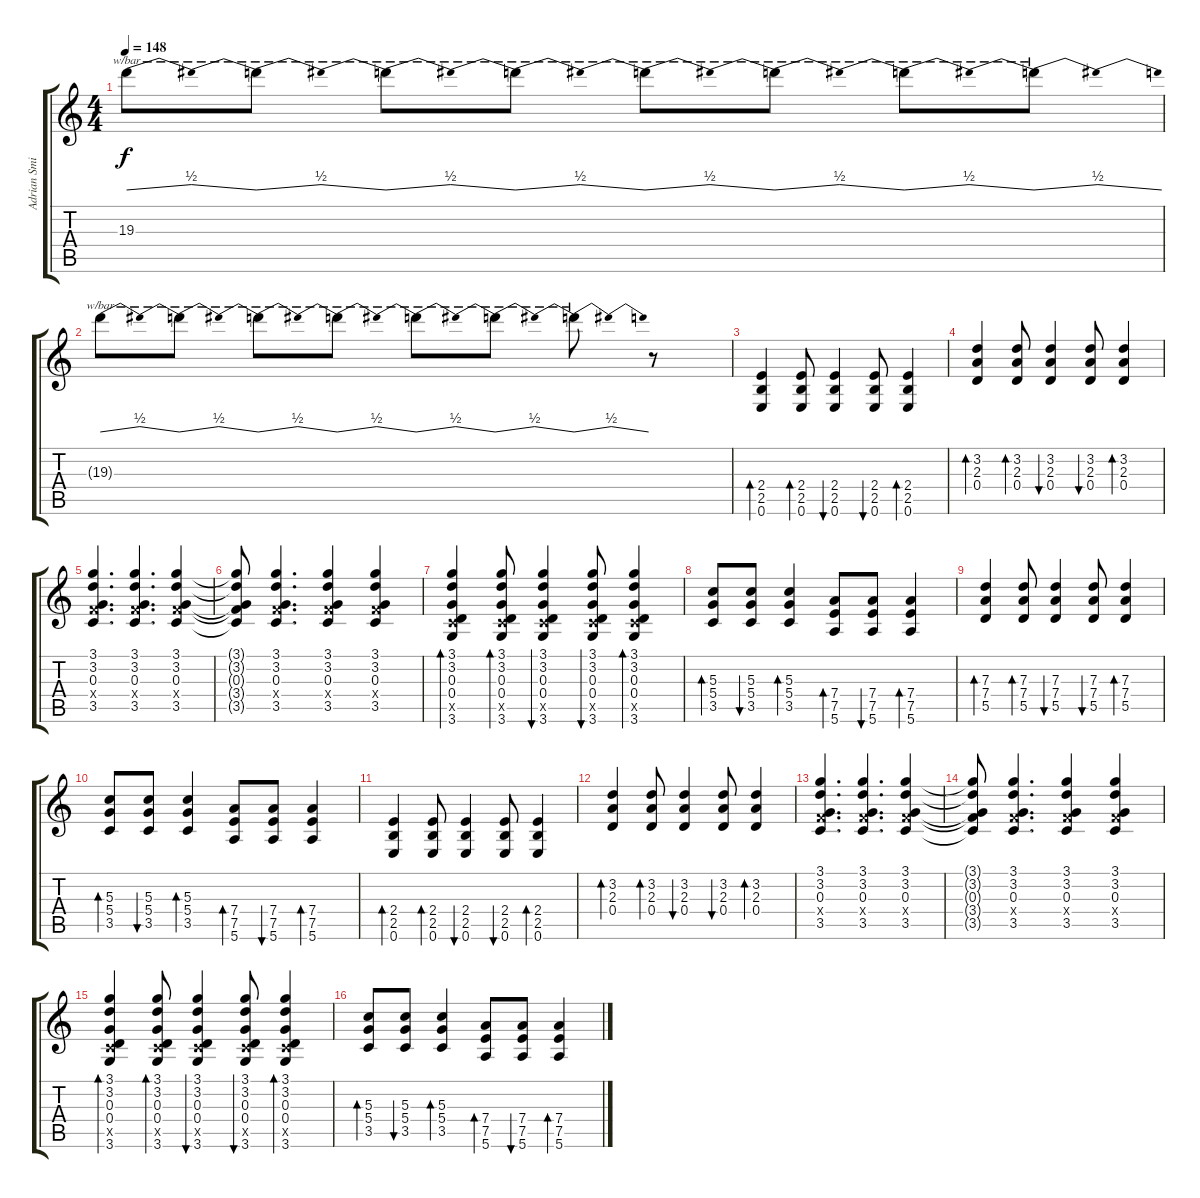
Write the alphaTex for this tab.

\track ("Adrian Smith" "Adrian Smi") {instrument distortionguitar}
\staff {score tabs}
\tuning (E4 B3 G3 D3 A2 E2) {hide}
\ts (4 4)
\tempo 148
\clef g2
\ks c
19.3{t}.8{tbe (dip default 0 0 30 2 60 0) dy f} 19.3{t}.8{tbe (dip default 0 0 30 2 60 0)} 19.3{t}.8{tbe (dip default 0 0 30 2 60 0)} 19.3{t}.8{tbe (dip default 0 0 30 2 60 0)} 19.3{t}.8{tbe (dip default 0 0 30 2 60 0)} 19.3{t}.8{tbe (dip default 0 0 30 2 60 0)} 19.3{t}.8{tbe (dip default 0 0 30 2 60 0)} 19.3{t}.8{tbe (dip default 0 0 30 2 60 0)} |
19.3{t}.8{tbe (dip default 0 0 30 2 60 0)} 19.3{t}.8{tbe (dip default 0 0 30 2 60 0)} 19.3{t}.8{tbe (dip default 0 0 30 2 60 0)} 19.3{t}.8{tbe (dip default 0 0 30 2 60 0)} 19.3{t}.8{tbe (dip default 0 0 30 2 60 0)} 19.3{t}.8{tbe (dip default 0 0 30 2 60 0)} 19.3{t}.8{tbe (dip default 0 0 30 2 60 0)} r.8 |
(2.4 2.5 0.6).4{bd 30 volume 11} (2.4 2.5 0.6).8{bd 30} (2.4 2.5 0.6).4{bu 30} (2.4 2.5 0.6).8{bu 30} (2.4 2.5 0.6).4{bd 60} |
(3.2 2.3 0.4).4{bd 30} (3.2 2.3 0.4).8{bd 30} (3.2 2.3 0.4).4{bu 30} (3.2 2.3 0.4).8{bu 30} (3.2 2.3 0.4).4{bd 60} |
(3.1 3.2 0.3 3.4{x} 3.5).4{d} (3.1 3.2 0.3 3.4{x} 3.5).4{d} (3.1 3.2 0.3 3.4{x} 3.5).4 |
(3.1{t} 3.2{t} 0.3{t} 3.4{t} 3.5{t}).8 (3.1 3.2 0.3 3.4{x} 3.5).4{d} (3.1 3.2 0.3 3.4{x} 3.5).4 (3.1 3.2 0.3 3.4{x} 3.5).4 |
(3.1 3.2 0.3 0.4 3.5{x} 3.6).4{bd 30} (3.1 3.2 0.3 0.4 3.5{x} 3.6).8{bd 30} (3.1 3.2 0.3 0.4 3.5{x} 3.6).4{bu 30} (3.1 3.2 0.3 0.4 3.5{x} 3.6).8{bu 30} (3.1 3.2 0.3 0.4 3.5{x} 3.6).4{bd 30} |
(5.3 5.4 3.5).8{bd 30} (5.3 5.4 3.5).8{bu 30} (5.3 5.4 3.5).4{bd 30} (7.4 7.5 5.6).8{bd 30} (7.4 7.5 5.6).8{bu 30} (7.4 7.5 5.6).4{bd 30} |
(7.3 7.4 5.5).4{bd 30} (7.3 7.4 5.5).8{bd 30} (7.3 7.4 5.5).4{bu 30} (7.3 7.4 5.5).8{bu 30} (7.3 7.4 5.5).4{bd 60} |
(5.3 5.4 3.5).8{bd 30} (5.3 5.4 3.5).8{bu 30} (5.3 5.4 3.5).4{bd 30} (7.4 7.5 5.6).8{bd 30} (7.4 7.5 5.6).8{bu 30} (7.4 7.5 5.6).4{bd 30} |
(2.4 2.5 0.6).4{bd 30} (2.4 2.5 0.6).8{bd 30} (2.4 2.5 0.6).4{bu 30} (2.4 2.5 0.6).8{bu 30} (2.4 2.5 0.6).4{bd 60} |
(3.2 2.3 0.4).4{bd 30} (3.2 2.3 0.4).8{bd 30} (3.2 2.3 0.4).4{bu 30} (3.2 2.3 0.4).8{bu 30} (3.2 2.3 0.4).4{bd 60} |
(3.1 3.2 0.3 3.4{x} 3.5).4{d} (3.1 3.2 0.3 3.4{x} 3.5).4{d} (3.1 3.2 0.3 3.4{x} 3.5).4 |
(3.1{t} 3.2{t} 0.3{t} 3.4{t} 3.5{t}).8 (3.1 3.2 0.3 3.4{x} 3.5).4{d} (3.1 3.2 0.3 3.4{x} 3.5).4 (3.1 3.2 0.3 3.4{x} 3.5).4 |
(3.1 3.2 0.3 0.4 3.5{x} 3.6).4{bd 30} (3.1 3.2 0.3 0.4 3.5{x} 3.6).8{bd 30} (3.1 3.2 0.3 0.4 3.5{x} 3.6).4{bu 30} (3.1 3.2 0.3 0.4 3.5{x} 3.6).8{bu 30} (3.1 3.2 0.3 0.4 3.5{x} 3.6).4{bd 30} |
(5.3 5.4 3.5).8{bd 30} (5.3 5.4 3.5).8{bu 30} (5.3 5.4 3.5).4{bd 30} (7.4 7.5 5.6).8{bd 30} (7.4 7.5 5.6).8{bu 30} (7.4 7.5 5.6).4{bd 30}
